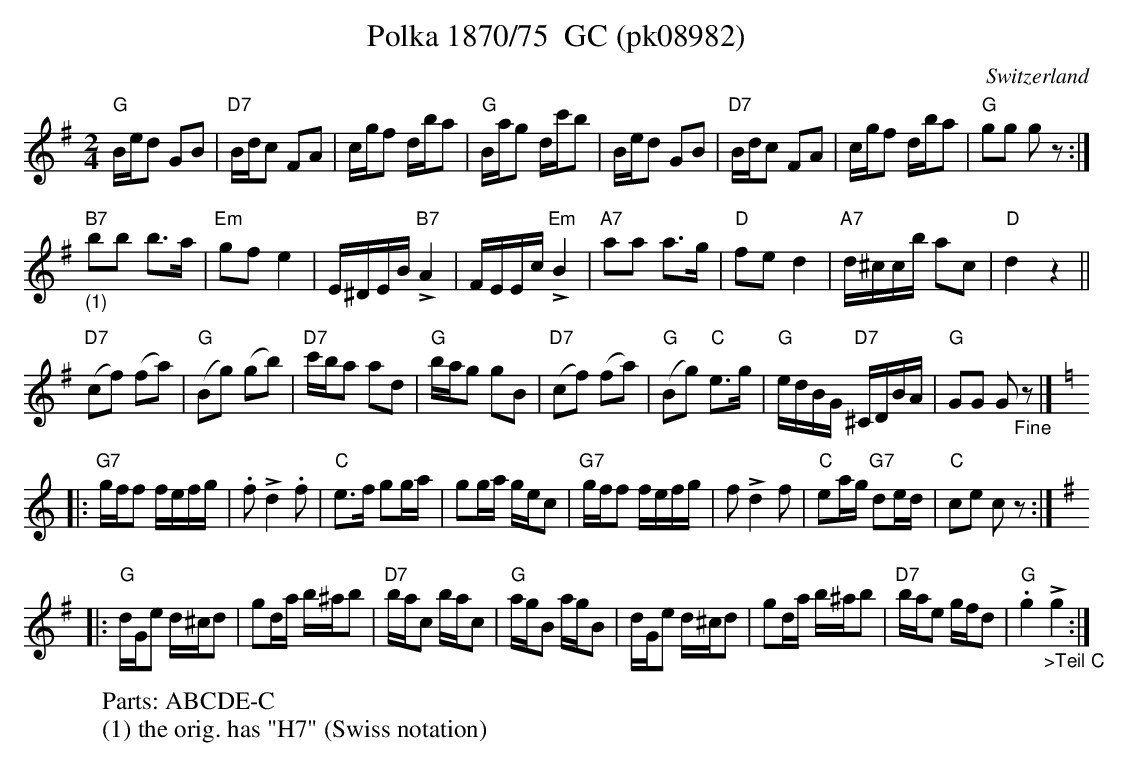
X:1
T: Polka 1870/75  GC (pk08982)
M:2/4
L:1/16
O:Switzerland
K:G major
"G"Bed2 G2B2 | "D7"Bdc2 F2A2 | cgf2 dba2 | "G"Bag2 dc'b2 | Bed2 G2B2 | "D7"Bdc2 F2A2 | cgf2 dba2 | "G"g2g2 g2z2 :|
"B7""_(1)"b2b2 b3a | "Em"g2f2e4 | E^DEB !>!"B7"A4 | FEEc !>!"Em"B4 | "A7"a2a2 a3g | "D"f2e2d4 | "A7"d^ccb a2c2 | "D"d4z4 ||
("D7"c2f2) (f2a2) | ("G"B2g2) (g2b2) | "D7"c'ba2 a2d2 | "G"bag2 g2B2 | ("D7"c2f2) (f2a2) | ("G"B2g2) "C"e3g | "G"edBG "D7"^CDBA | "G"G2G2 G2"_Fine"z2 |] [K:C]
|: "G7"gff2 fefg | .f2!>!d4.f2 | "C"e3f g2ga | g2ga gec2 | "G7"gff2 fefg | f2!>!d4f2 | "C"e2ag "G7"d2ed | "C"c2e2 c2z2 :| [K:G]
|: "G"dGe2 d^cd2 | g2da b^ab2 | "D7"bac2 bac2 | "G"agB2 agB2 | dGe2 d^cd2 | g2da b^ab2 | "D7"bae2 gfd2 | "G".g4"_>Teil C"!>!g4 :|
W: Parts: ABCDE-C
W: (1) the orig. has "H7" (Swiss notation)
